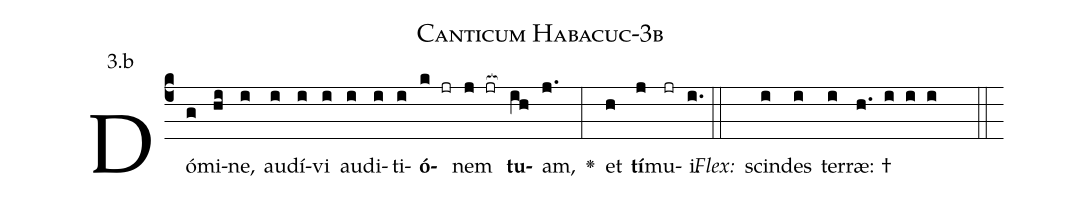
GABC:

name: Canticum Habacuc-3b;
annotation: 3.b;
%%
(c4)Dó(g)mi(hi)ne,(i) au(i)dí(i)vi(i) au(i)di(i)ti(i)<b>ó</b>(k jr)nem(j jr[ocb:1{]) <b>tu</b>(ih[ocb:0}])am,(j.) <v>\greheightstar</v>(:) et(h) <b>tí</b>(j)mu(jr)i.(i.) (::)
<i>Flex:</i>()  scin(i)des(i) ter(i)ræ: †(h. i i i  ::)

%E(i) u(i) o(j) u(h) a(j) e.(i.) (::)
